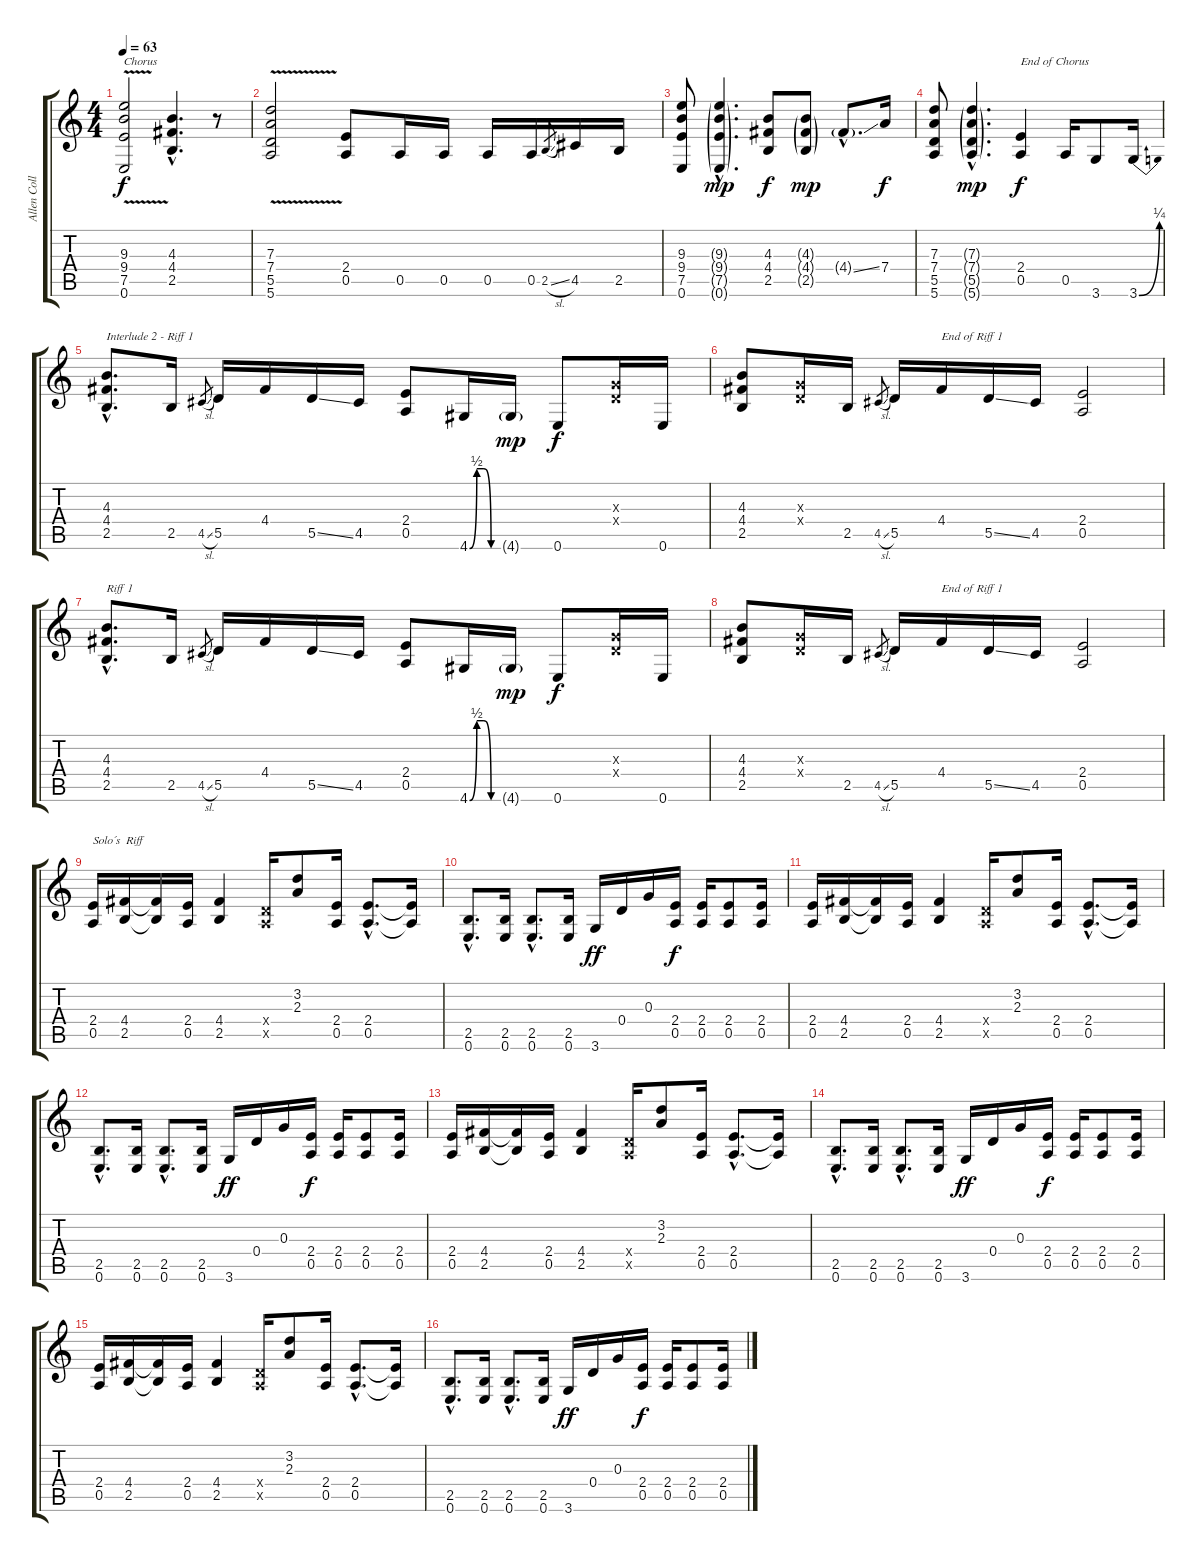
\track ("Allen Collins" "Allen Coll") {instrument distortionguitar}
\staff {score tabs}
\tuning (E4 B3 G3 D3 A2 E2) {hide}
\ts (4 4)
\tempo 63
\clef g2
\ks c
(9.3{v} 9.4{v} 7.5{v} 0.6{v}).2{txt "Chorus" dy f} (4.3{hac} 4.4{hac} 2.5{hac}).4{d} r.8 |
(7.3{v} 7.4{v} 5.5{v} 5.6{v}).2 (2.4 0.5).8 0.5.16 0.5.16 0.5.16 0.5.16 2.5{sl}.8{gr} 4.5.16 2.5.16 |
(9.3 9.4 7.5 0.6).8 (9.3{g hac} 9.4{g hac} 7.5{g hac} 0.6{g hac}).4{d dy mp} (4.3 4.4 2.5).8{dy f} (4.3{g} 4.4{g} 2.5{g}).8{dy mp} 4.4{ss g hac}.8{d} 7.4.16{dy f} |
(7.3 7.4 5.5 5.6).8 (7.3{g hac} 7.4{g hac} 5.5{g hac} 5.6{g hac}).4{d dy mp} (2.4 0.5).4{txt "End of Chorus" dy f} 0.5.16 3.6.8 3.6{be (bend 0 0 60 1)}.16 |
(4.3{hac} 4.4{hac} 2.5{hac}).8{d txt "Interlude 2 - Riff 1"} 2.5.16 4.5{sl}.8{gr} 5.5.16 4.4.16 5.5{ss}.16 4.5.16 (2.4 0.5).8 4.6{be (custom 0 0 15 2 30 2 45 0 60 0)}.16 4.6{g}.16{dy mp} 0.6.8{dy f} (0.3{x} 0.4{x}).16 0.6.16 |
(4.3 4.4 2.5).8 (0.3{x} 0.4{x}).16 2.5.16 4.5{sl}.8{gr} 5.5.16 4.4.16{txt "End of Riff 1"} 5.5{ss}.16 4.5.16 (2.4 0.5).2 |
(4.3{hac} 4.4{hac} 2.5{hac}).8{d txt "Riff 1"} 2.5.16 4.5{sl}.8{gr} 5.5.16 4.4.16 5.5{ss}.16 4.5.16 (2.4 0.5).8 4.6{be (custom 0 0 15 2 30 2 45 0 60 0)}.16 4.6{g}.16{dy mp} 0.6.8{dy f} (0.3{x} 0.4{x}).16 0.6.16 |
(4.3 4.4 2.5).8 (0.3{x} 0.4{x}).16 2.5.16 4.5{sl}.8{gr} 5.5.16 4.4.16{txt "End of Riff 1"} 5.5{ss}.16 4.5.16 (2.4 0.5).2 |
(2.4 0.5).16{txt "Solo´s  Riff "} (4.4 2.5).16 (4.4{t} 2.5{t}).16 (2.4 0.5).16 (4.4 2.5).4 (0.4{x} 0.5{x}).16 (3.2 2.3).8 (2.4 0.5).16 (2.4{hac} 0.5{hac}).8{d} (2.4{t} 0.5{t}).16 |
(2.5{hac} 0.6{hac}).8{d} (2.5 0.6).16 (2.5{hac} 0.6{hac}).8{d} (2.5 0.6).16 3.6.16{dy ff} 0.4.16 0.3.16 (2.4 0.5).16{dy f} (2.4 0.5).16 (2.4 0.5).8 (2.4 0.5).16 |
(2.4 0.5).16 (4.4 2.5).16 (4.4{t} 2.5{t}).16 (2.4 0.5).16 (4.4 2.5).4 (0.4{x} 0.5{x}).16 (3.2 2.3).8 (2.4 0.5).16 (2.4{hac} 0.5{hac}).8{d} (2.4{t} 0.5{t}).16 |
(2.5{hac} 0.6{hac}).8{d} (2.5 0.6).16 (2.5{hac} 0.6{hac}).8{d} (2.5 0.6).16 3.6.16{dy ff} 0.4.16 0.3.16 (2.4 0.5).16{dy f} (2.4 0.5).16 (2.4 0.5).8 (2.4 0.5).16 |
(2.4 0.5).16 (4.4 2.5).16 (4.4{t} 2.5{t}).16 (2.4 0.5).16 (4.4 2.5).4 (0.4{x} 0.5{x}).16 (3.2 2.3).8 (2.4 0.5).16 (2.4{hac} 0.5{hac}).8{d} (2.4{t} 0.5{t}).16 |
(2.5{hac} 0.6{hac}).8{d} (2.5 0.6).16 (2.5{hac} 0.6{hac}).8{d} (2.5 0.6).16 3.6.16{dy ff} 0.4.16 0.3.16 (2.4 0.5).16{dy f} (2.4 0.5).16 (2.4 0.5).8 (2.4 0.5).16 |
(2.4 0.5).16 (4.4 2.5).16 (4.4{t} 2.5{t}).16 (2.4 0.5).16 (4.4 2.5).4 (0.4{x} 0.5{x}).16 (3.2 2.3).8 (2.4 0.5).16 (2.4{hac} 0.5{hac}).8{d} (2.4{t} 0.5{t}).16 |
(2.5{hac} 0.6{hac}).8{d} (2.5 0.6).16 (2.5{hac} 0.6{hac}).8{d} (2.5 0.6).16 3.6.16{dy ff} 0.4.16 0.3.16 (2.4 0.5).16{dy f} (2.4 0.5).16 (2.4 0.5).8 (2.4 0.5).16
